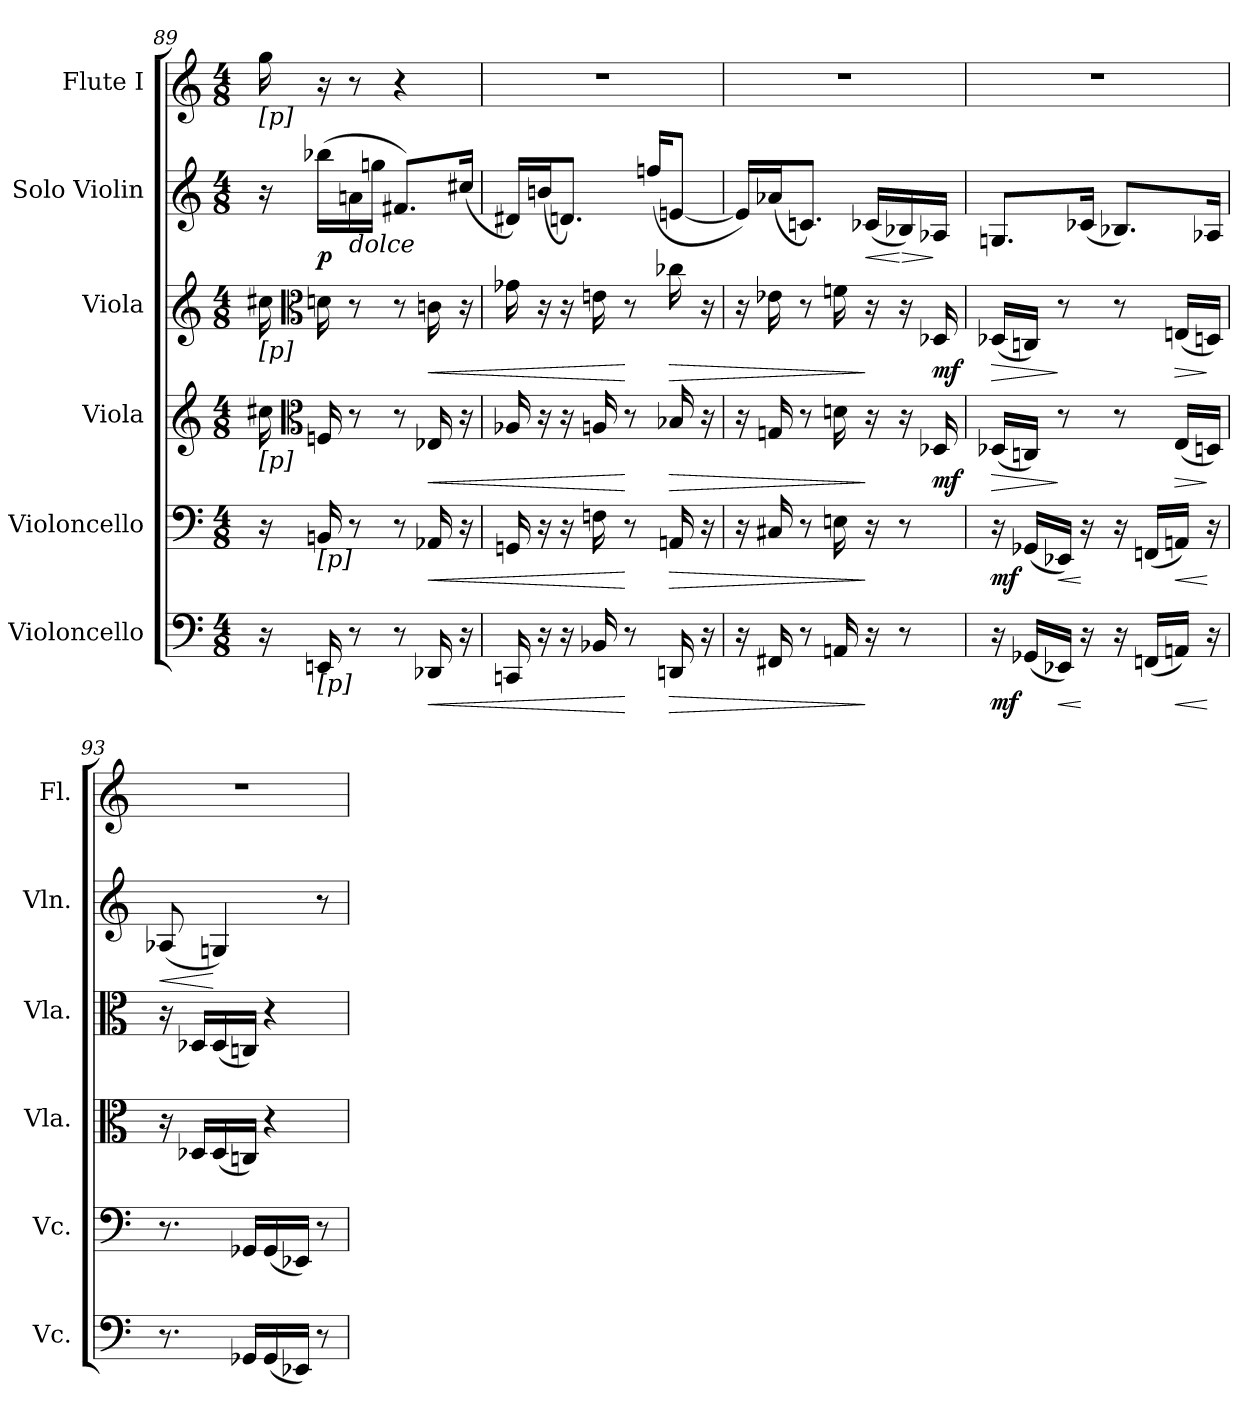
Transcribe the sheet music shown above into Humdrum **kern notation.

**kern	**dynam	**kern	**dynam	**kern	**dynam	**kern	**dynam	**kern	**dynam	**kern
*part6	*part6	*part5	*part5	*part4	*part4	*part3	*part3	*part2	*part2	*part1
*staff6	*staff6	*staff5	*staff5	*staff4	*staff4	*staff3	*staff3	*staff2	*staff2	*staff1
*I"Violoncello	*	*I"Violoncello	*	*I"Viola	*	*I"Viola	*	*I"Solo Violin	*	*I"Flute I
*I'Vc.	*	*I'Vc.	*	*I'Vla.	*	*I'Vla.	*	*I'Vln.	*	*I'Fl.
!!LO:PB:g=z
*clefF4	*	*clefF4	*	*clefG2	*	*clefG2	*	*clefG2	*	*clefG2
*k[]	*	*k[]	*	*k[]	*	*k[]	*	*k[]	*	*k[]
*M4/8	*	*M4/8	*	*M4/8	*	*M4/8	*	*M4/8	*	*M4/8
*MM66	*	*MM66	*	*MM66	*	*MM66	*	*MM66	*	*MM66
=89	=89	=89	=89	=89	=89	=89	=89	=89	=89	=89
!	!	!	!	!	!	!	!	!	!	!LO:TX:b:t=[p]
!	!	!	!	!	!	!LO:TX:b:t=[p]	!	!	!	!
!	!	!	!	!LO:TX:b:t=[p]	!	!	!	!	!	!
16r	.	16r	.	16cc#Xi\	.	16cc#Xi\	.	16r	.	16ggi\
*	*	*	*	*clefC3	*	*clefC3	*	*	*	*
!	!	!LO:TX:b:t=[p]	!	!	!	!	!	!	!	!
!LO:TX:b:t=[p]	!	!	!	!	!	!	!	!	!	!
16EEni/	.	16BBni/	.	16Fni/	.	16dni\	.	(16bb-Xi\LL	p	16r
!	!	!	!	!	!	!	!	!LO:TX:b:i:t=dolce	!	!
8r	.	8r	.	8r	.	8r	.	16ani\	.	8r
.	.	.	.	.	.	.	.	16ggni\JJ	.	.
8r	.	8r	.	8r	.	8r	.	8.f#Xi/L)	.	4r
!	!LO:HP:b	!	!LO:HP:b	!	!LO:HP:b	!	!LO:HP:b	!	!	!
16DD-Xi/	<	16AA-Xi/	<	16E-Xi/	<	16cni\	<	.	.	.
16r	.	16r	.	16r	.	16r	.	(16cc#Xi/Jk	.	.
=90	=90	=90	=90	=90	=90	=90	=90	=90	=90	=90
!	!	!	!	!	!	!	!	!	!	!LO:N:vis=1
16CCni/	.	16GGni/	.	16A-Xi/	.	16g-Xi\	.	16d#Xi/LL)	.	2r
16r	.	16r	.	16r	.	16r	.	(16bni/J	.	.
16r	.	16r	.	16r	.	16r	.	8.dni/J)	.	.
16BB-Xi/	.	16Fni\	.	16Ani/	.	16eni\	.	.	.	.
8r	[	8r	[	8r	[	8r	[	.	.	.
.	.	.	.	.	.	.	.	(16ffni/KL	.	.
!	!LO:HP:b	!	!LO:HP:b	!	!LO:HP:b	!	!LO:HP:b	!	!	!
16DDni/	>	16AAni/	>	16B-Xi/	>	16cc-Xi\	>	[<8eni/J	.	.
16r	.	16r	.	16r	.	16r	.	.	.	.
=91	=91	=91	=91	=91	=91	=91	=91	=91	=91	=91
!	!	!	!	!	!	!	!	!	!	!LO:N:vis=1
16r	.	16r	.	16r	.	16r	.	16ei/LL])	.	2r
16FF#Xi/	.	16C#Xi/	.	16Gni/	.	16e-Xi\	.	(16a-Xi/J	.	.
8r	.	8r	.	8r	.	8r	.	8.cni/J)	.	.
16AAni/	.	16Eni\	.	16dni\	.	16fni\	.	.	.	.
!	!	!	!	!	!	!	!	!	!LO:HP:b	!
16r	]	16r	]	16r	]	16r	]	(16c-Xi/LL	<	.
!	!	!	!	!	!	!	!	!	!LO:HP:n=1:b	!
8r	.	8r	.	16r	.	16r	.	16B-Xi/)	[ >	.
.	.	.	.	16D-Xi/	mf	16D-Xi/	mf	16A-Xi/JJ	]	.
=92	=92	=92	=92	=92	=92	=92	=92	=92	=92	=92
!	!	!	!	!	!LO:HP:b	!	!LO:HP:b	!	!	!LO:N:vis=1
16r	mf	16r	mf	(16D-Xi/LL	>	(16D-Xi/LL	>	8.Gni/L	.	2r
(16GG-Xi/LL	.	(16GG-Xi/LL	.	16Cni/JJ)	.	16Cni/JJ)	.	.	.	.
!	!LO:HP:b	!	!	!	!	!	!	!	!	!
!	!LO:HP:n=1:b	!	!LO:HP:b	!	!	!	!	!	!	!
!	!	!	!LO:HP:n=1:b	!	!	!	!	!	!	!
16EE-Xi/JJ)	< >	16EE-Xi/JJ)	< >	8r	]	8r	]	.	.	.
16r	[	16r	[	.	.	.	.	(16c-Xi/Jk	.	.
16r	]	16r	]	8r	.	8r	.	8.B-Xi/L)	.	.
(16FFni/LL	.	(16FFni/LL	.	.	.	.	.	.	.	.
!	!LO:HP:b	!	!	!	!	!	!	!	!	!
!	!LO:HP:n=1:b	!	!LO:HP:b	!	!	!	!	!	!	!
!	!	!	!LO:HP:n=1:b	!	!LO:HP:b	!	!LO:HP:b	!	!	!
16AAni/JJ)	< >	16AAni/JJ)	< >	(16Ei/LL	>	(16Eni/LL	>	.	.	.
16r	[	16r	[	16Dni/JJ)	]	16Dni/JJ)	]	16A-Xi/Jk	.	.
.	]	.	]	.	.	.	.	.	.	.
=93	=93	=93	=93	=93	=93	=93	=93	=93	=93	=93
!	!	!	!	!	!	!	!	!	!LO:HP:b	!
!	!	!	!	!	!	!	!	!	!LO:HP:n=1:b	!LO:N:vis=1
8.r	.	8.r	.	16r	.	16r	.	(8A-Xi/	< >	2r
.	.	.	.	16D-Xi/LL	.	16D-Xi/LL	.	.	.	.
.	.	.	.	(16D-i/	.	(16D-i/	.	4Gni/)	[	.
16GG-Xi/LL	.	16GG-Xi/LL	.	16Cni/JJ)	.	16Cni/JJ)	.	.	.	.
(16GG-i/	.	(16GG-i/	.	4r	.	4r	.	.	.	.
16EE-Xi/JJ)	.	16EE-Xi/JJ)	.	.	.	.	.	.	.	.
8r	.	8r	.	.	.	.	.	8r	]	.
=	=	=	=	=	=	=	=	=	=	=
*-	*-	*-	*-	*-	*-	*-	*-	*-	*-	*-
